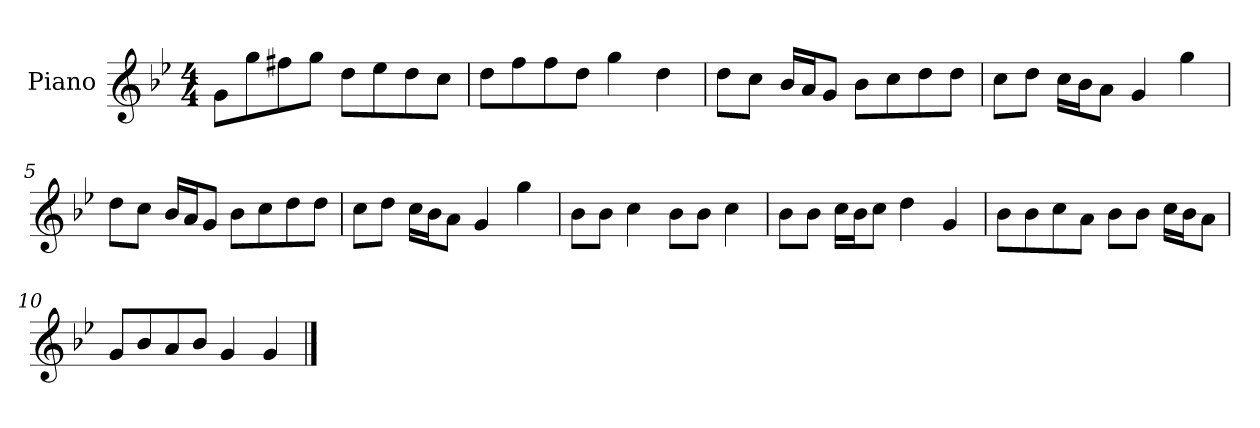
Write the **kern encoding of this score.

**kern
*part1
*staff1
*I"Piano
*I'P-no
*clefG2
*k[b-e-]
*M4/4
*MM90
=1
8g\L
8gg\
8ff#X\
8gg\J
8dd\L
8ee-\
8dd\
8cc\J
=2
8dd\L
8ff\
8ff\
8dd\J
4gg\
4dd\
=3
8dd\L
8cc\J
16b-/LL
16a/J
8g/J
8b-\L
8cc\
8dd\
8dd\J
=4
8cc\L
8dd\J
16cc\LL
16b-\J
8a\J
4g/
4gg\
=5
8dd\L
8cc\J
16b-/LL
16a/J
8g/J
8b-\L
8cc\
8dd\
8dd\J
!!LO:LB:g=z
=6
8cc\L
8dd\J
16cc\LL
16b-\J
8a\J
4g/
4gg\
=7
8b-\L
8b-\J
4cc\
8b-\L
8b-\J
4cc\
=8
8b-\L
8b-\J
16cc\LL
16b-\J
8cc\J
4dd\
4g/
=9
8b-\L
8b-\
8cc\
8a\J
8b-\L
8b-\J
16cc\LL
16b-\J
8a\J
=10
8g/L
8b-/
8a/
8b-/J
4g/
4g/
==
*-
